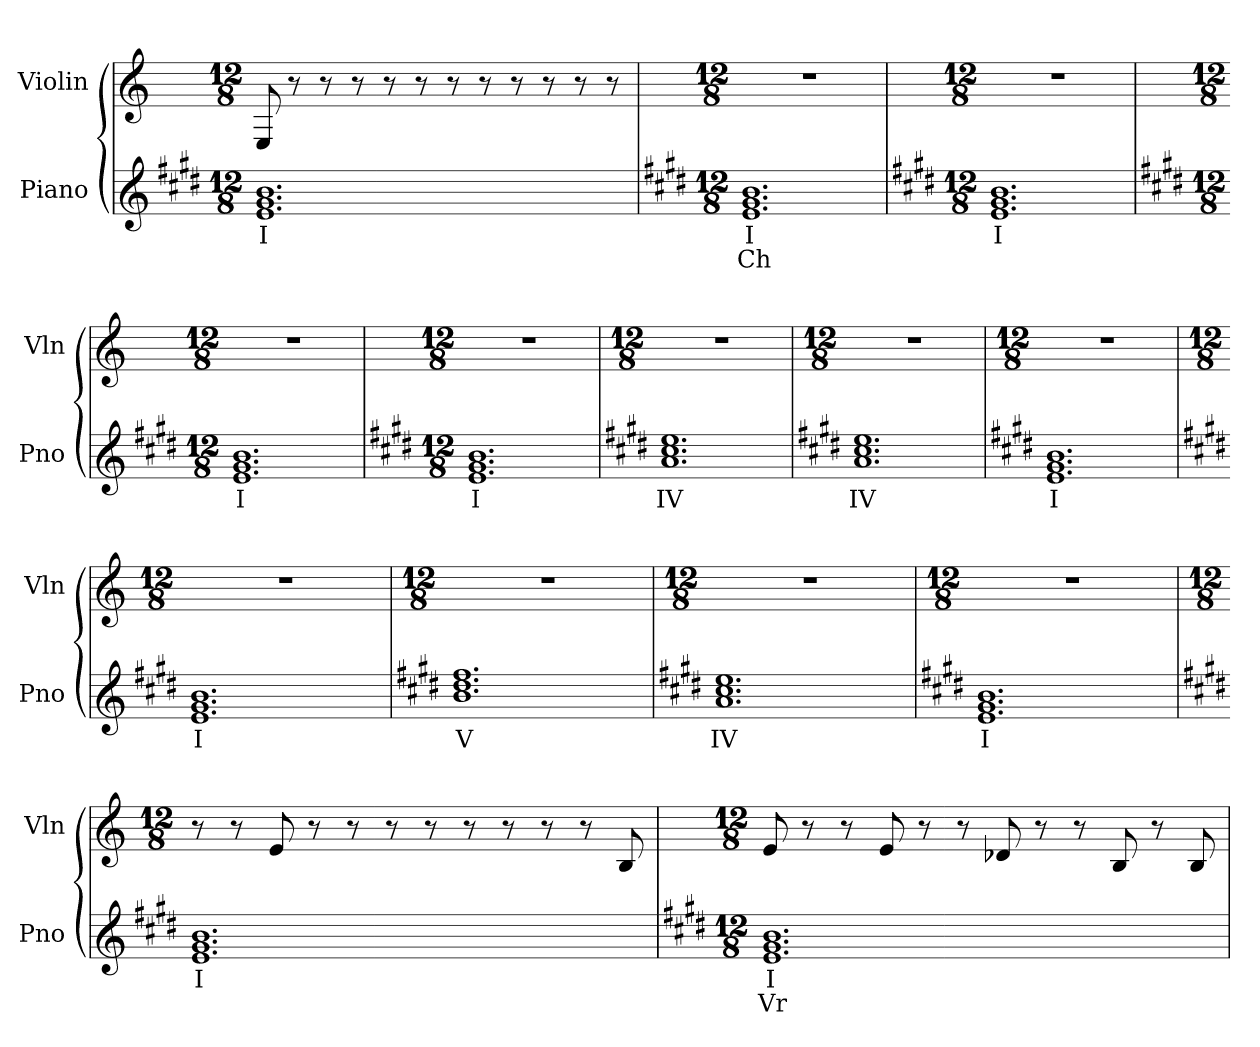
**kern	**text	**text	**kern
*part2	*part2	*part2	*part1
*staff2	*staff2	*staff2	*staff1
*I"Piano	*	*	*I"Violin
*I'Pno	*	*	*I'Vln
*k[f#c#g#d#]	*	*	*
*E:	*	*	*
*M12/8	*	*	*M12/8
=	=	=	=
1.e 1.g# 1.b	I	.	8E
.	.	.	8r
.	.	.	8r
.	.	.	8r
.	.	.	8r
.	.	.	8r
.	.	.	8r
.	.	.	8r
.	.	.	8r
.	.	.	8r
.	.	.	8r
.	.	.	8r
=	=	=	=
*k[f#c#g#d#]	*	*	*
*E:	*	*	*
*M12/8	*	*	*M12/8
1.e 1.g# 1.b	I	Ch	1.r
=	=	=	=
*k[f#c#g#d#]	*	*	*
*E:	*	*	*
*M12/8	*	*	*M12/8
1.e 1.g# 1.b	I	.	1.r
=	=	=	=
*k[f#c#g#d#]	*	*	*
*E:	*	*	*
*M12/8	*	*	*M12/8
1.e 1.g# 1.b	I	.	1.r
=	=	=	=
*k[f#c#g#d#]	*	*	*
*E:	*	*	*
*M12/8	*	*	*M12/8
1.e 1.g# 1.b	I	.	1.r
=	=	=	=
*k[f#c#g#d#]	*	*	*
*E:	*	*	*
*	*	*	*M12/8
1.a 1.cc# 1.ee	IV	.	1.r
=	=	=	=
*k[f#c#g#d#]	*	*	*
*E:	*	*	*
*	*	*	*M12/8
1.a 1.cc# 1.ee	IV	.	1.r
=	=	=	=
*k[f#c#g#d#]	*	*	*
*E:	*	*	*
*	*	*	*M12/8
1.e 1.g# 1.b	I	.	1.r
=	=	=	=
*k[f#c#g#d#]	*	*	*
*E:	*	*	*
*	*	*	*M12/8
1.e 1.g# 1.b	I	.	1.r
=	=	=	=
*k[f#c#g#d#]	*	*	*
*E:	*	*	*
*	*	*	*M12/8
1.b 1.dd# 1.ff#	V	.	1.r
=	=	=	=
*k[f#c#g#d#]	*	*	*
*E:	*	*	*
*	*	*	*M12/8
1.a 1.cc# 1.ee	IV	.	1.r
=	=	=	=
*k[f#c#g#d#]	*	*	*
*E:	*	*	*
*	*	*	*M12/8
1.e 1.g# 1.b	I	.	1.r
=	=	=	=
*k[f#c#g#d#]	*	*	*
*E:	*	*	*
*	*	*	*M12/8
1.e 1.g# 1.b	I	.	8r
.	.	.	8r
.	.	.	8e
.	.	.	8r
.	.	.	8r
.	.	.	8r
.	.	.	8r
.	.	.	8r
.	.	.	8r
.	.	.	8r
.	.	.	8r
.	.	.	8B
=	=	=	=
*k[f#c#g#d#]	*	*	*
*E:	*	*	*
*M12/8	*	*	*M12/8
1.e 1.g# 1.b	I	Vr	8e
.	.	.	8r
.	.	.	8r
.	.	.	8e
.	.	.	8r
.	.	.	8r
.	.	.	8d-X
.	.	.	8r
.	.	.	8r
.	.	.	8B
.	.	.	8r
.	.	.	8B
=	=	=	=
*-	*-	*-	*-
